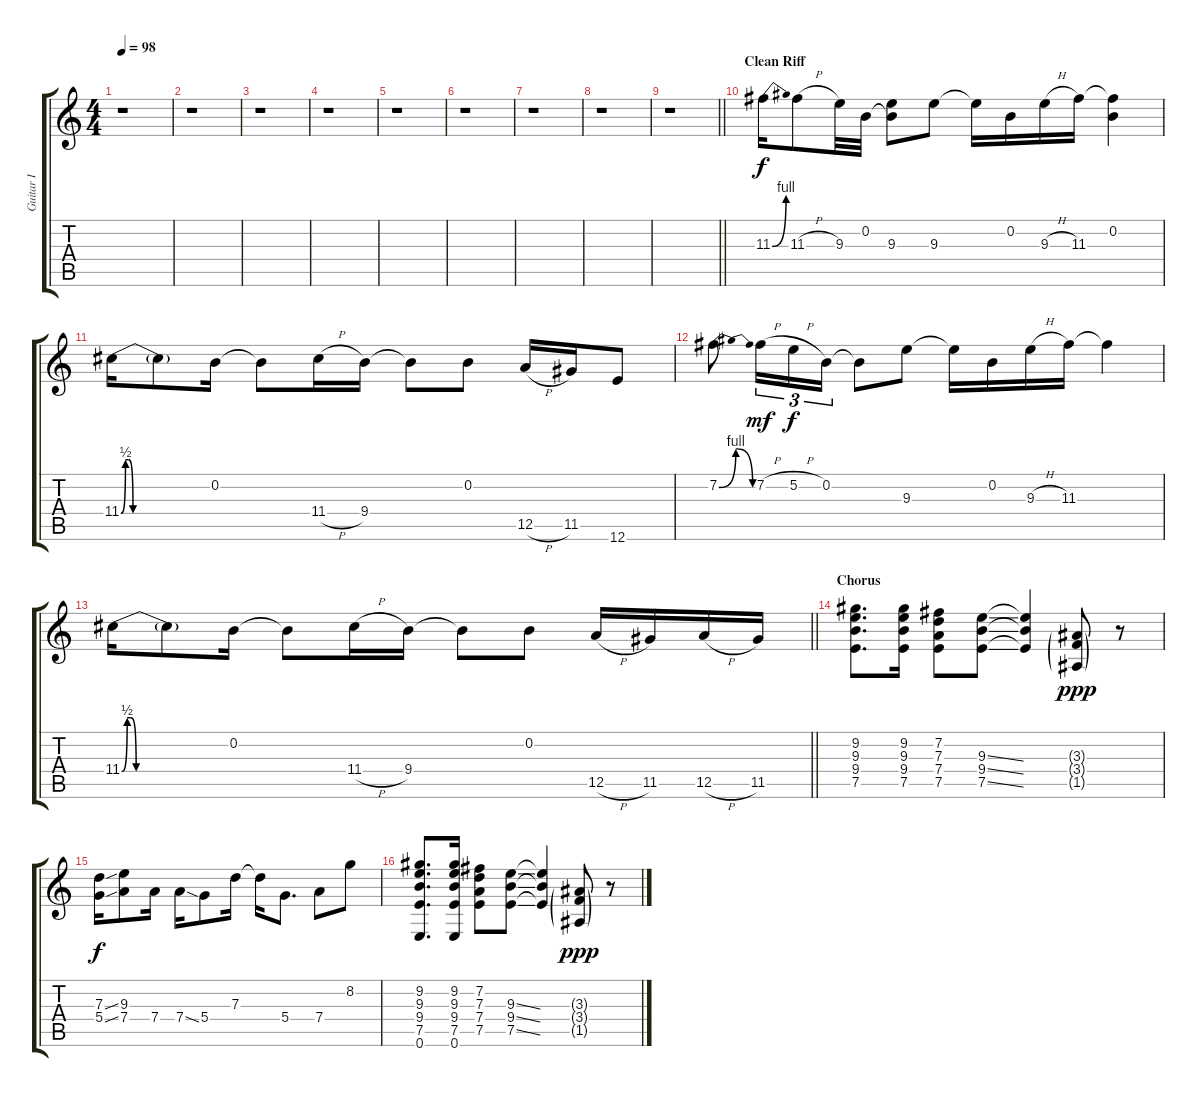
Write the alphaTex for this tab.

\track ("Guitar I" "Guitar I") {instrument overdrivenguitar}
\staff {score tabs}
\tuning (E4 B3 G3 D3 A2 E2) {hide}
\ts (4 4)
\tempo 98
\clef g2
\ks c
r.1{dy f} |
r.1 |
r.1 |
r.1 |
r.1 |
r.1 |
r.1 |
r.1 |
\barLineRight lightlight
r.1 |
\section ("" "Clean Riff")
11.3{be (bend 0 0 60 4)}.16{instrument electricguitarjazz} 11.3{h}.8 9.3.32 0.2.32 (0.2{t} 9.3).8 9.3.8 9.3{t}.16 0.2.16 9.3{h}.16 11.3.16 (0.2 11.3{t}).4 |
11.4{be (custom 0 0 3 2 5 2 8 0 20 0 60 0)}.16 11.4{t}.8 0.2.16 0.2{t}.8 11.4{h}.16 9.4.16 9.4{t}.8 0.2.8 12.5{h}.16 11.5.16 12.6.8 |
7.2{be (bendrelease 0 0 15 4 30 4 60 0)}.8 7.2{h}.16{tu (3 2) dy mf} 5.2{h}.16{tu (3 2) dy f} 0.2.16{tu (3 2)} 0.2{t}.8 9.3.8 9.3{t}.16 0.2.16 9.3{h}.16 11.3.16 11.3{t}.4 |
\barLineRight lightlight
11.4{be (custom 0 0 3 2 5 2 8 0 20 0 60 0)}.16 11.4{t}.8 0.2.16 0.2{t}.8 11.4{h}.16 9.4.16 9.4{t}.8 0.2.8 12.5{h}.16 11.5.16 12.5{h}.16 11.5.16 |
\section ("" "Chorus")
(9.2 9.3 9.4 7.5).8{d instrument overdrivenguitar} (9.2 9.3 9.4 7.5).16 (7.2 7.3 7.4 7.5).8 (9.3{ss} 9.4{ss} 7.5{ss}).8 (9.3{t} 9.4{t} 7.5{t}).4 (3.3{g} 3.4{g} 1.5{g}).8{dy ppp} r.8 |
(7.3{ss} 5.4{ss}).16{dy f} (9.3 7.4).8 7.4.16 7.4{ss}.16 5.4.8 7.3.16 7.3{t}.16 5.4.8{d} 7.4.8 8.2.8 |
(9.2 9.3 9.4 7.5 0.6).8{d} (9.2 9.3 9.4 7.5 0.6).16 (7.2 7.3 7.4 7.5).8 (9.3{ss} 9.4{ss} 7.5{ss}).8 (9.3{t} 9.4{t} 7.5{t}).4 (3.3{g} 3.4{g} 1.5{g}).8{dy ppp} r.8
